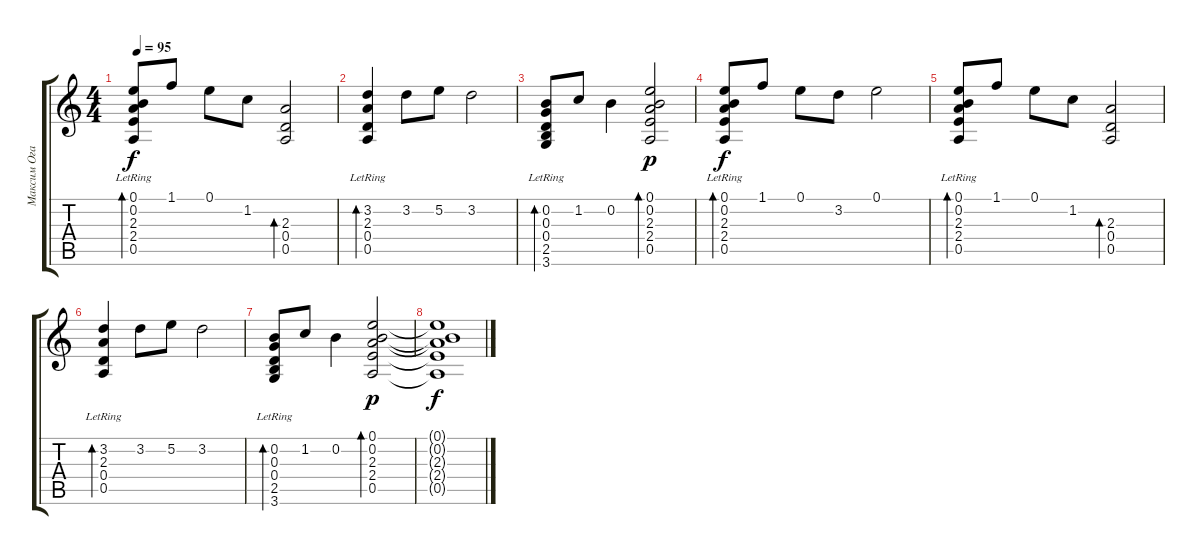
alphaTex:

\track ("Максим Огарь" "Максим Ога") {instrument acousticguitarsteel}
\staff {score tabs}
\tuning (E4 B3 G3 D3 A2 E2) {hide}
\ts (4 4)
\tempo 95
\clef g2
\ks c
(0.1{lr} 0.2{lr} 2.3{lr} 2.4{lr} 0.5{lr}).8{bd 120 dy f} 1.1.8 0.1.8 1.2.8 (2.3 0.4 0.5).2{bd 240} |
(3.2{lr} 2.3{lr} 0.4{lr} 0.5{lr}).4{bd 240} 3.2.8 5.2.8 3.2.2 |
(0.2{lr} 0.3{lr} 0.4{lr} 2.5{lr} 3.6{lr}).8{bd 120} 1.2.8 0.2.4 (0.1 0.2 2.3 2.4 0.5).2{bd 240 dy p} |
(0.1 0.2{lr} 2.3{lr} 2.4{lr} 0.5{lr}).8{bd 120 dy f} 1.1.8 0.1.8 3.2.8 0.1.2 |
(0.1{lr} 0.2{lr} 2.3{lr} 2.4{lr} 0.5{lr}).8{bd 120} 1.1.8 0.1.8 1.2.8 (2.3 0.4 0.5).2{bd 60} |
(3.2{lr} 2.3{lr} 0.4{lr} 0.5{lr}).4{bd 240} 3.2.8 5.2.8 3.2.2 |
(0.2{lr} 0.3{lr} 0.4{lr} 2.5{lr} 3.6{lr}).8{bd 120} 1.2.8 0.2.4 (0.1 0.2 2.3 2.4 0.5).2{bd 480 dy p} |
(0.1{t} 0.2{t} 2.3{t} 2.4{t} 0.5{t}).1{dy f}
